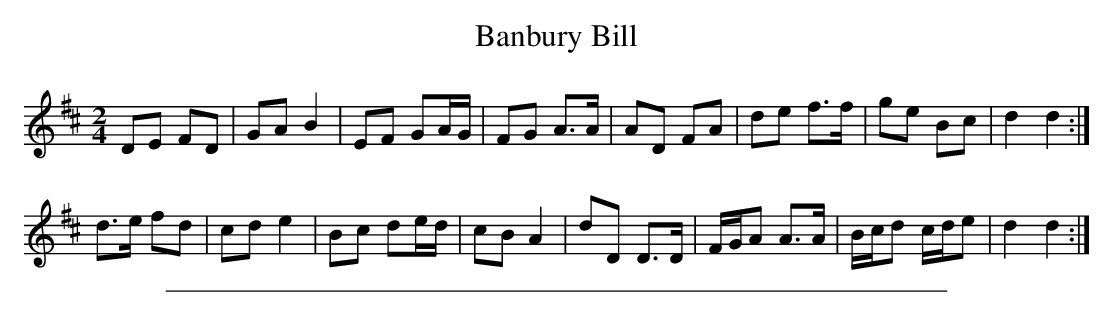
X:1
T: Banbury Bill
M:2/4
L:1/8
K:D
DE  FD  | GA    B2  | EF    GA/G/ | FG A>A  |\
AD  FA  | de    f>f | ge    Bc    | d2 d2  :|
d>e fd  | cd    e2  | Bc    de/d/ | cB A2   |\
dD  D>D | F/G/A A>A | B/c/d c/d/e | d2 d2 :|]
